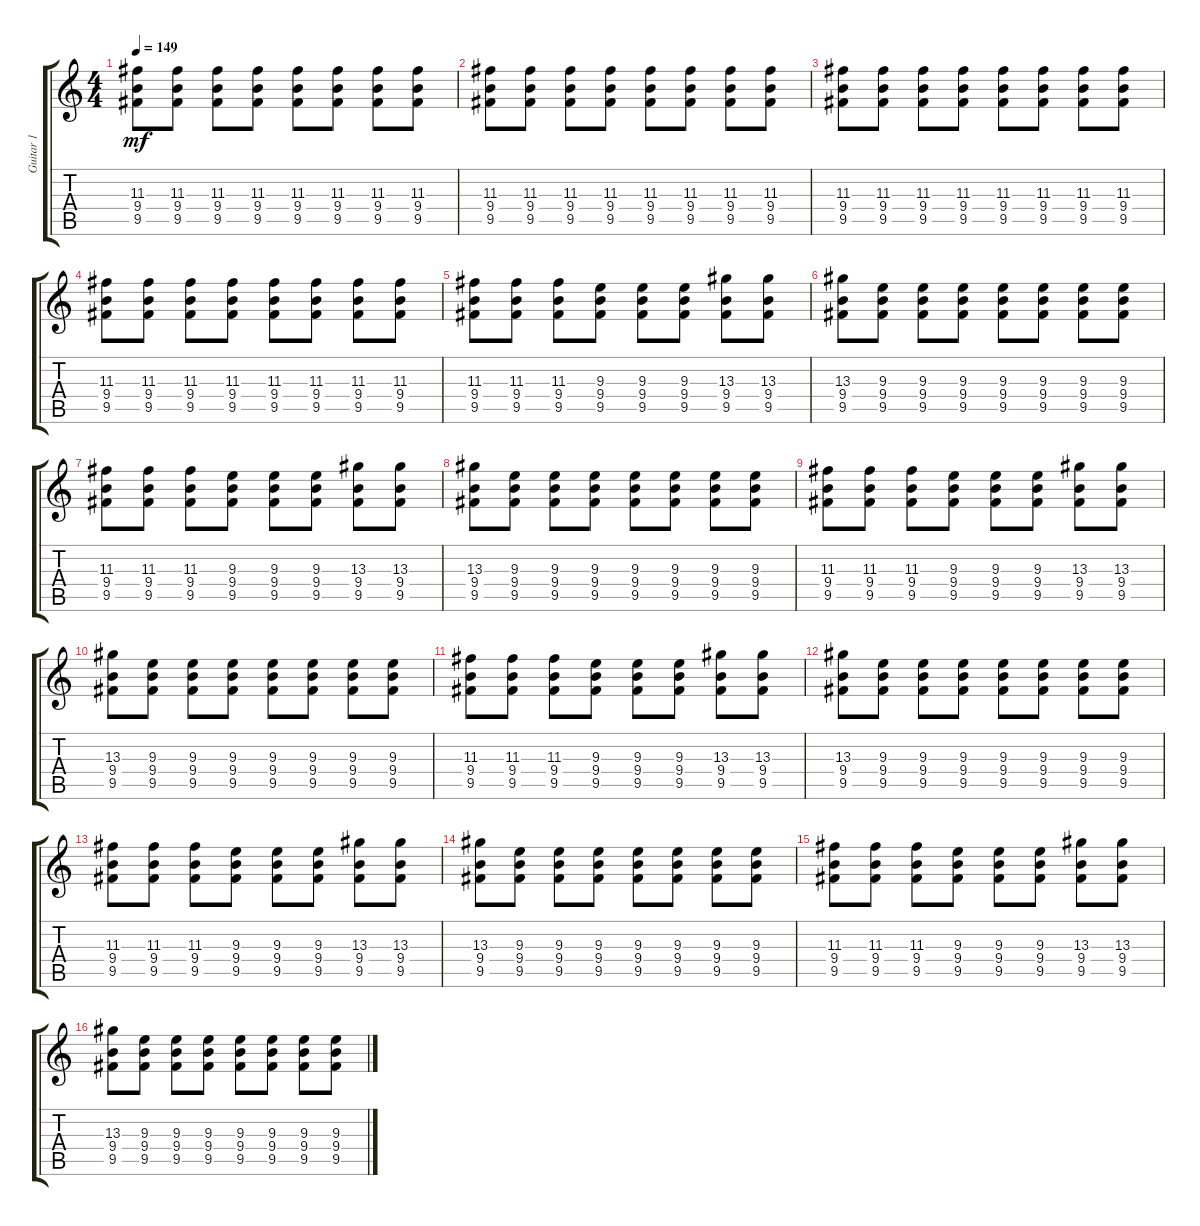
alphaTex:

\track ("Guitar 1" "Guitar 1") {instrument distortionguitar}
\staff {score tabs}
\tuning (E4 B3 G3 D3 A2 E2) {hide}
\ts (4 4)
\tempo 149
\clef g2
\ks c
(11.3 9.4 9.5).8{dy mf instrument distortionguitar} (11.3 9.4 9.5).8 (11.3 9.4 9.5).8 (11.3 9.4 9.5).8 (11.3 9.4 9.5).8 (11.3 9.4 9.5).8 (11.3 9.4 9.5).8 (11.3 9.4 9.5).8 |
(11.3 9.4 9.5).8 (11.3 9.4 9.5).8 (11.3 9.4 9.5).8 (11.3 9.4 9.5).8 (11.3 9.4 9.5).8 (11.3 9.4 9.5).8 (11.3 9.4 9.5).8 (11.3 9.4 9.5).8 |
(11.3 9.4 9.5).8 (11.3 9.4 9.5).8 (11.3 9.4 9.5).8 (11.3 9.4 9.5).8 (11.3 9.4 9.5).8 (11.3 9.4 9.5).8 (11.3 9.4 9.5).8 (11.3 9.4 9.5).8 |
(11.3 9.4 9.5).8 (11.3 9.4 9.5).8 (11.3 9.4 9.5).8 (11.3 9.4 9.5).8 (11.3 9.4 9.5).8 (11.3 9.4 9.5).8 (11.3 9.4 9.5).8 (11.3 9.4 9.5).8 |
(11.3 9.4 9.5).8 (11.3 9.4 9.5).8 (11.3 9.4 9.5).8 (9.3 9.4 9.5).8 (9.3 9.4 9.5).8 (9.3 9.4 9.5).8 (13.3 9.4 9.5).8 (13.3 9.4 9.5).8 |
(13.3 9.4 9.5).8 (9.3 9.4 9.5).8 (9.3 9.4 9.5).8 (9.3 9.4 9.5).8 (9.3 9.4 9.5).8 (9.3 9.4 9.5).8 (9.3 9.4 9.5).8 (9.3 9.4 9.5).8 |
(11.3 9.4 9.5).8 (11.3 9.4 9.5).8 (11.3 9.4 9.5).8 (9.3 9.4 9.5).8 (9.3 9.4 9.5).8 (9.3 9.4 9.5).8 (13.3 9.4 9.5).8 (13.3 9.4 9.5).8 |
(13.3 9.4 9.5).8 (9.3 9.4 9.5).8 (9.3 9.4 9.5).8 (9.3 9.4 9.5).8 (9.3 9.4 9.5).8 (9.3 9.4 9.5).8 (9.3 9.4 9.5).8 (9.3 9.4 9.5).8 |
(11.3 9.4 9.5).8 (11.3 9.4 9.5).8 (11.3 9.4 9.5).8 (9.3 9.4 9.5).8 (9.3 9.4 9.5).8 (9.3 9.4 9.5).8 (13.3 9.4 9.5).8 (13.3 9.4 9.5).8 |
(13.3 9.4 9.5).8 (9.3 9.4 9.5).8 (9.3 9.4 9.5).8 (9.3 9.4 9.5).8 (9.3 9.4 9.5).8 (9.3 9.4 9.5).8 (9.3 9.4 9.5).8 (9.3 9.4 9.5).8 |
(11.3 9.4 9.5).8 (11.3 9.4 9.5).8 (11.3 9.4 9.5).8 (9.3 9.4 9.5).8 (9.3 9.4 9.5).8 (9.3 9.4 9.5).8 (13.3 9.4 9.5).8 (13.3 9.4 9.5).8 |
(13.3 9.4 9.5).8 (9.3 9.4 9.5).8 (9.3 9.4 9.5).8 (9.3 9.4 9.5).8 (9.3 9.4 9.5).8 (9.3 9.4 9.5).8 (9.3 9.4 9.5).8 (9.3 9.4 9.5).8 |
(11.3 9.4 9.5).8 (11.3 9.4 9.5).8 (11.3 9.4 9.5).8 (9.3 9.4 9.5).8 (9.3 9.4 9.5).8 (9.3 9.4 9.5).8 (13.3 9.4 9.5).8 (13.3 9.4 9.5).8 |
(13.3 9.4 9.5).8 (9.3 9.4 9.5).8 (9.3 9.4 9.5).8 (9.3 9.4 9.5).8 (9.3 9.4 9.5).8 (9.3 9.4 9.5).8 (9.3 9.4 9.5).8 (9.3 9.4 9.5).8 |
(11.3 9.4 9.5).8 (11.3 9.4 9.5).8 (11.3 9.4 9.5).8 (9.3 9.4 9.5).8 (9.3 9.4 9.5).8 (9.3 9.4 9.5).8 (13.3 9.4 9.5).8 (13.3 9.4 9.5).8 |
(13.3 9.4 9.5).8 (9.3 9.4 9.5).8 (9.3 9.4 9.5).8 (9.3 9.4 9.5).8 (9.3 9.4 9.5).8 (9.3 9.4 9.5).8 (9.3 9.4 9.5).8 (9.3 9.4 9.5).8
